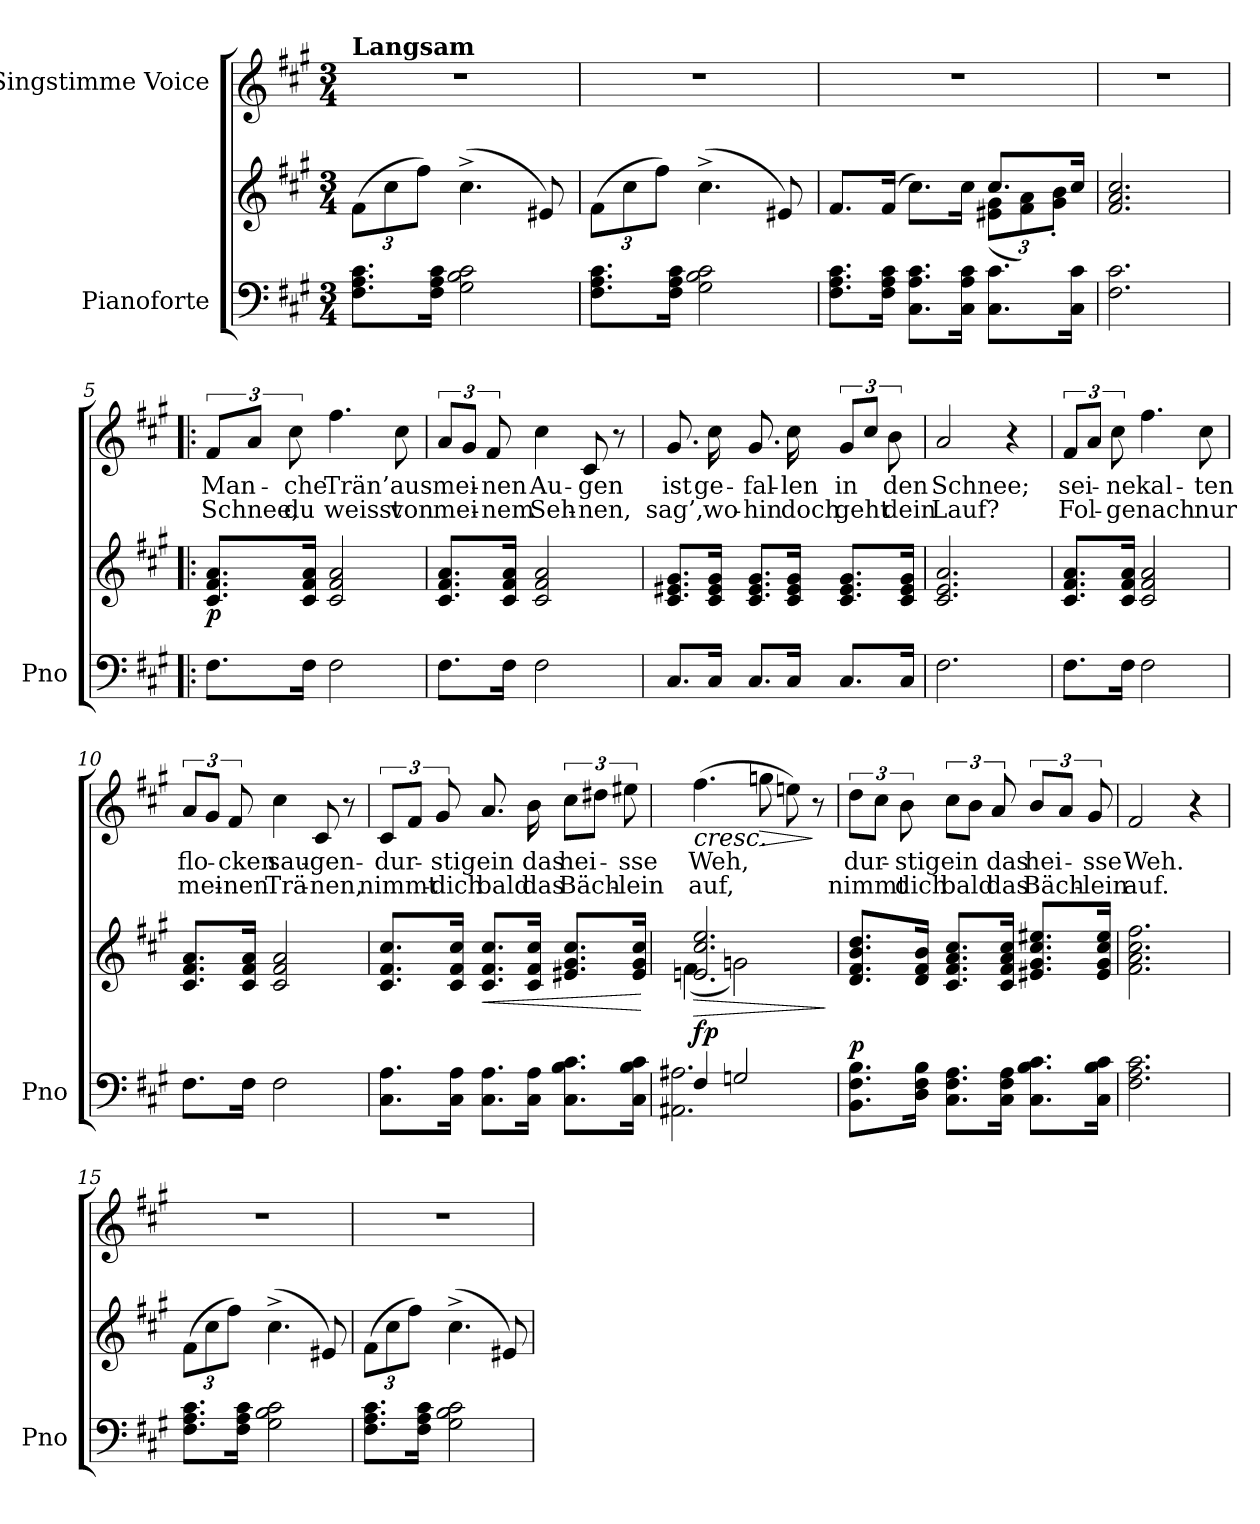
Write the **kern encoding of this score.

**kern	**kern	**dynam	**kern	**text	**text	**dynam
*part2	*part2	*part2	*part1	*part1	*part1	*part1
*staff3	*staff2	*staff2/3	*staff1	*staff1	*staff1	*staff1
*I"Pianoforte	*	*	*I"Singstimme Voice	*	*	*
*I'Pno	*	*	*	*	*	*
*clefF4	*clefG2	*	*clefG2	*	*	*
*k[f#c#g#]	*k[f#c#g#]	*	*k[f#c#g#]	*	*	*
*M3/4	*M3/4	*	*M3/4	*	*	*
*	*Xbrackettup	*	*	*	*	*
=1	=1	=1	=1	=1	=1	=1
!	!	!	!LO:TX:a:B:t=Langsam	!	!	!
8.F#\ 8.A\ 8.c#\L	(>12f#\L	.	2.r	.	.	.
.	12cc#\	.	.	.	.	.
.	12ff#\J)	.	.	.	.	.
16F#\ 16A\ 16c#\Jk	.	.	.	.	.	.
2G#\ 2B\ 2c#\	(>4.cc#^\	.	.	.	.	.
.	8e#X/)	.	.	.	.	.
=2	=2	=2	=2	=2	=2	=2
8.F#\ 8.A\ 8.c#\L	(>12f#\L	.	2.r	.	.	.
.	12cc#\	.	.	.	.	.
.	12ff#\J)	.	.	.	.	.
16F#\ 16A\ 16c#\Jk	.	.	.	.	.	.
2G#\ 2B\ 2c#\	(>4.cc#^\	.	.	.	.	.
.	8e#X/)	.	.	.	.	.
=3	=3	=3	=3	=3	=3	=3
*	*^	*	*	*	*	*
8.F#\ 8.A\ 8.c#\L	8.f#/L	2ryy	.	2.r	.	.	.
16F#\ 16A\ 16c#\Jk	(>16f#/Jk	.	.	.	.	.	.
8.C#\ 8.A\ 8.c#\L	8.cc#\L)	.	.	.	.	.	.
16C#\ 16A\ 16c#\Jk	16cc#\Jk	.	.	.	.	.	.
8.C#\ 8.c#\L	8.cc#/L	(<12e#X\ 12g#\L	.	.	.	.	.
.	.	12f#\ 12a\)	.	.	.	.	.
.	.	12g#\' 12b\'J	.	.	.	.	.
16C#\ 16c#\Jk	16cc#/Jk	.	.	.	.	.	.
*	*v	*v	*	*	*	*	*
=4	=4	=4	=4	=4	=4	=4
2.F#\ 2.c#\	2.f#/ 2.a/ 2.cc#/	.	2.r	.	.	.
!!LO:LB:g=z
=5!|:	=5!|:	=5!|:	=5!|:	=5!|:	=5!|:	=5!|:
!	!	!LO:DY:b	!	!LO:LY:b	!LO:LY:b	!
8.F#\L	8.c#/ 8.f#/ 8.a/L	p	12f#/L	Man-	Schnee,	.
.	.	.	12a/J	.	.	.
!	!	!	!	!LO:LY:b	!LO:LY:b	!
.	.	.	12cc#\	-che	du	.
16F#\Jk	16c#/ 16f#/ 16a/Jk	.	.	.	.	.
!	!	!	!	!LO:LY:b	!LO:LY:b	!
2F#\	2c#/ 2f#/ 2a/	.	4.ff#\	Trän’	weisst	.
!	!	!	!	!LO:LY:b	!LO:LY:b	!
.	.	.	8cc#\	aus	von	.
=6	=6	=6	=6	=6	=6	=6
!	!	!	!	!LO:LY:b	!LO:LY:b	!
8.F#\L	8.c#/ 8.f#/ 8.a/L	.	12a/L	mei-	mei-	.
.	.	.	12g#/J	.	.	.
!	!	!	!	!LO:LY:b	!LO:LY:b	!
.	.	.	12f#/	-nen	-nem	.
16F#\Jk	16c#/ 16f#/ 16a/Jk	.	.	.	.	.
!	!	!	!	!LO:LY:b	!LO:LY:b	!
2F#\	2c#/ 2f#/ 2a/	.	4cc#\	Au-	Seh-	.
!	!	!	!	!LO:LY:b	!LO:LY:b	!
.	.	.	8c#/	-gen	-nen,	.
.	.	.	8r	.	.	.
=7	=7	=7	=7	=7	=7	=7
!	!	!	!	!LO:LY:b	!LO:LY:b	!
8.C#/L	8.c#/ 8.e#X/ 8.g#/L	.	8.g#/	ist	sag’,	.
!	!	!	!	!LO:LY:b	!LO:LY:b	!
16C#/Jk	16c#/ 16e#/ 16g#/Jk	.	16cc#\	ge-	wo-	.
!	!	!	!	!LO:LY:b	!LO:LY:b	!
8.C#/L	8.c#/ 8.e#/ 8.g#/L	.	8.g#/	-fal-	-hin	.
!	!	!	!	!LO:LY:b	!LO:LY:b	!
16C#/Jk	16c#/ 16e#/ 16g#/Jk	.	16cc#\	-len	doch	.
!	!	!	!	!LO:LY:b	!LO:LY:b	!
8.C#/L	8.c#/ 8.e#/ 8.g#/L	.	12g#/L	in	geht	.
.	.	.	12cc#/J	.	.	.
!	!	!	!	!LO:LY:b	!LO:LY:b	!
.	.	.	12b\	den	dein	.
16C#/Jk	16c#/ 16e#/ 16g#/Jk	.	.	.	.	.
=8	=8	=8	=8	=8	=8	=8
!	!	!	!	!LO:LY:b	!LO:LY:b	!
2.F#\	2.c#/ 2.e/ 2.a/	.	2a/	Schnee;	Lauf?	.
.	.	.	4r	.	.	.
!!LO:LB:g=z
=9	=9	=9	=9	=9	=9	=9
!	!	!	!	!LO:LY:b	!LO:LY:b	!
8.F#\L	8.c#/ 8.f#/ 8.a/L	.	12f#/L	sei-	Fol-	.
.	.	.	12a/J	.	.	.
!	!	!	!	!LO:LY:b	!LO:LY:b	!
.	.	.	12cc#\	-ne	-ge	.
16F#\Jk	16c#/ 16f#/ 16a/Jk	.	.	.	.	.
!	!	!	!	!LO:LY:b	!LO:LY:b	!
2F#\	2c#/ 2f#/ 2a/	.	4.ff#\	kal-	nach	.
!	!	!	!	!LO:LY:b	!LO:LY:b	!
.	.	.	8cc#\	-ten	nur	.
=10	=10	=10	=10	=10	=10	=10
!	!	!	!	!LO:LY:b	!LO:LY:b	!
8.F#\L	8.c#/ 8.f#/ 8.a/L	.	12a/L	flo-	mei-	.
.	.	.	12g#/J	.	.	.
!	!	!	!	!LO:LY:b	!LO:LY:b	!
.	.	.	12f#/	-cken	-nen	.
16F#\Jk	16c#/ 16f#/ 16a/Jk	.	.	.	.	.
!	!	!	!	!LO:LY:b	!LO:LY:b	!
2F#\	2c#/ 2f#/ 2a/	.	4cc#\	sau-	Trä-	.
!	!	!	!	!LO:LY:b	!LO:LY:b	!
.	.	.	8c#/	-gen-	-nen,	.
.	.	.	8r	.	.	.
=11	=11	=11	=11	=11	=11	=11
!	!	!	!	!LO:LY:b	!LO:LY:b	!
8.C#\ 8.A\L	8.c#/ 8.f#/ 8.cc#/L	.	12c#/L	dur-	nimmt-	.
.	.	.	12f#/J	.	.	.
!	!	!	!	!LO:LY:b	!LO:LY:b	!
.	.	.	12g#/	-stig	-dich	.
16C#\ 16A\Jk	16c#/ 16f#/ 16cc#/Jk	.	.	.	.	.
!	!	!LO:HP:b	!	!LO:LY:b	!LO:LY:b	!
8.C#\ 8.A\L	8.c#/ 8.f#/ 8.cc#/L	<	8.a/	ein	bald	.
!	!	!	!	!LO:LY:b	!LO:LY:b	!
16C#\ 16A\Jk	16c#/ 16f#/ 16cc#/Jk	.	16b\	das	das	.
!	!	!	!	!LO:LY:b	!LO:LY:b	!
8.C#\ 8.B\ 8.c#\L	8.e#X/ 8.g#/ 8.cc#/L	.	12cc#\L	hei-	Bäch-	.
.	.	.	12dd#X\J	.	.	.
!	!	!	!	!LO:LY:b	!LO:LY:b	!
.	.	.	12ee#X\	-sse	-lein	.
16C#\ 16B\ 16c#\Jk	16e#/ 16g#/ 16cc#/Jk	.	.	.	.	.
.	.	[	.	.	.	.
=12	=12	=12	=12	=12	=12	=12
*^	*	*	*	*	*	*
!	!	!	!LO:HP:b	!	!LO:LY:b	!LO:LY:b	!LO:HP:b
*	*	*^	*	*	*	*	*
!	!	!	!	!LO:DY:n=1:a=2	!	!	!	!
4F#/	2.AA#X\ 2.A#X\	2.en/ 2.cc#/ 2.ee/	(<4f#\	> fp	(>4.ff#\	Weh,	auf,	<
2Gn/	.	.	2gn\)	.	.	.	.	.
!	!	!	!	!	!	!	!	!LO:HP:b
.	.	.	.	.	8ggn\	.	.	>
.	.	.	.	.	8een\)	.	.	.
.	.	.	.	.	8r	.	.	]
*v	*v	*	*	*	*	*	*	*
*	*v	*v	*	*	*	*	*
.	.	]	.	.	.	[
!!LO:PB:g=z
=13	=13	=13	=13	=13	=13	=13
!	!	!LO:DY:a=2	!	!LO:LY:b	!LO:LY:b	!
8.BB\ 8.F#\ 8.B\L	8.d/ 8.f#/ 8.b/ 8.dd/L	p	12dd\L	dur-	nimmt	.
.	.	.	12cc#\J	.	.	.
!	!	!	!	!LO:LY:b	!LO:LY:b	!
.	.	.	12b\	-stig	dich	.
16D\ 16F#\ 16B\Jk	16d/ 16f#/ 16b/Jk	.	.	.	.	.
!	!	!	!	!LO:LY:b	!LO:LY:b	!
8.C#\ 8.F#\ 8.A\L	8.c#/ 8.f#/ 8.a/ 8.cc#/L	.	12cc#\L	ein	bald	.
.	.	.	12b\J	.	.	.
!	!	!	!	!LO:LY:b	!LO:LY:b	!
.	.	.	12a/	-das	das	.
16C#\ 16F#\ 16A\Jk	16c#/ 16f#/ 16a/ 16cc#/Jk	.	.	.	.	.
!	!	!	!	!LO:LY:b	!LO:LY:b	!
8.C#\ 8.B\ 8.c#\L	8.e#X/ 8.g#/ 8.cc#/ 8.ee#X/L	.	12b/L	hei-	Bäch-	.
.	.	.	12a/J	.	.	.
!	!	!	!	!LO:LY:b	!LO:LY:b	!
.	.	.	12g#/	-sse	-lein	.
16C#\ 16B\ 16c#\Jk	16e#/ 16g#/ 16cc#/ 16ee#/Jk	.	.	.	.	.
=14	=14	=14	=14	=14	=14	=14
!	!	!	!	!LO:LY:b	!LO:LY:b	!
2.F#\ 2.A\ 2.c#\	2.f#\ 2.a\ 2.cc#\ 2.ff#\	.	2f#/	Weh.	auf.	.
.	.	.	4r	.	.	.
=15	=15	=15	=15	=15	=15	=15
8.F#\ 8.A\ 8.c#\L	(>12f#\L	.	2.r	.	.	.
.	12cc#\	.	.	.	.	.
.	12ff#\J)	.	.	.	.	.
16F#\ 16A\ 16c#\Jk	.	.	.	.	.	.
2G#\ 2B\ 2c#\	(>4.cc#^\	.	.	.	.	.
.	8e#X/)	.	.	.	.	.
=16	=16	=16	=16	=16	=16	=16
8.F#\ 8.A\ 8.c#\L	(>12f#\L	.	2.r	.	.	.
.	12cc#\	.	.	.	.	.
.	12ff#\J)	.	.	.	.	.
16F#\ 16A\ 16c#\Jk	.	.	.	.	.	.
2G#\ 2B\ 2c#\	(>4.cc#^\	.	.	.	.	.
.	8e#X/)	.	.	.	.	.
=	=	=	=	=	=	=
*-	*-	*-	*-	*-	*-	*-
